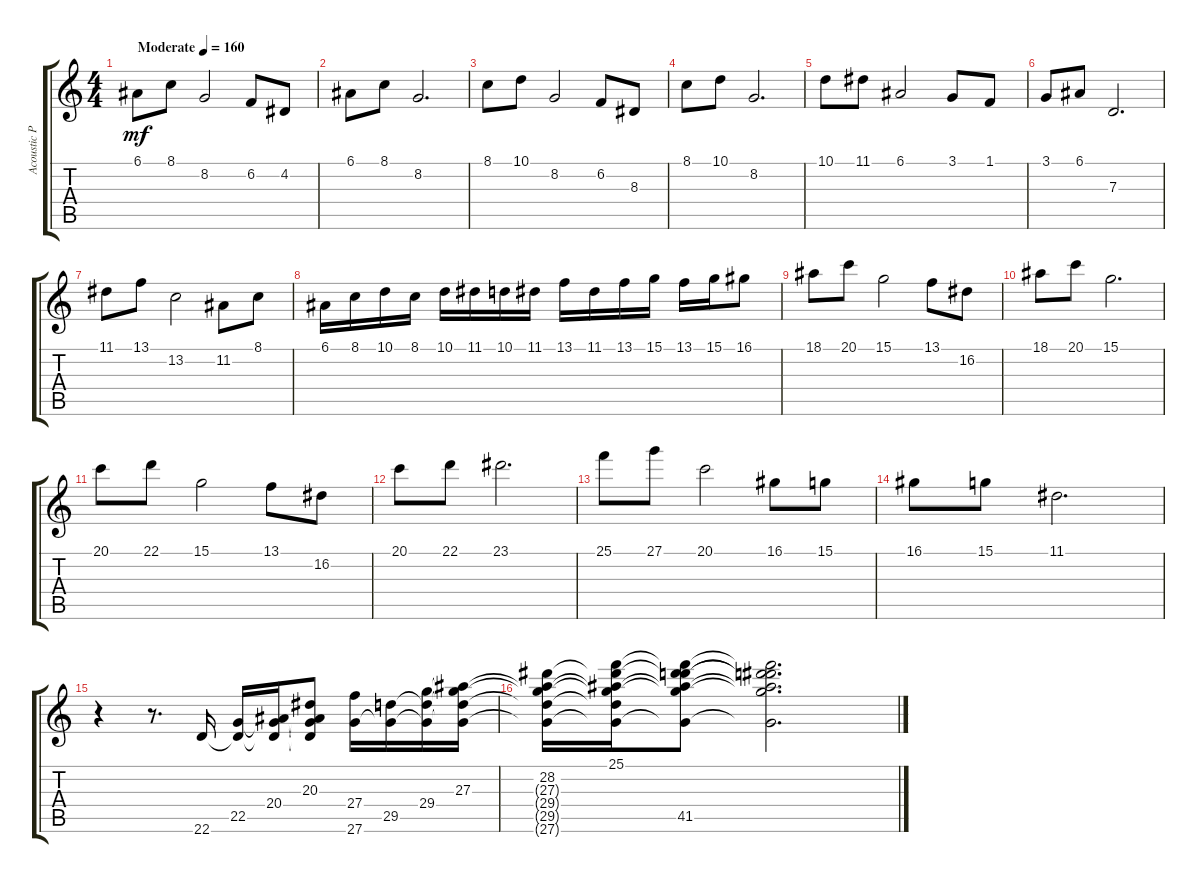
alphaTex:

\track ("Acoustic Piano (Staff 1)" "Acoustic P") {instrument acousticgrandpiano}
\staff {score tabs}
\tuning (E4 B3 G3 D3 A2 E2) {hide}
\ts (4 4)
\tempo (160 "Moderate")
\clef g2
\ks c
6.1.8{dy mf instrument acousticgrandpiano} 8.1.8 8.2.2 6.2.8 4.2.8 |
6.1.8 8.1.8 8.2.2{d} |
8.1.8 10.1.8 8.2.2 6.2.8 8.3.8 |
8.1.8 10.1.8 8.2.2{d} |
10.1.8 11.1.8 6.1.2 3.1.8 1.1.8 |
3.1.8 6.1.8 7.3.2{d} |
11.1.8 13.1.8 13.2.2 11.2.8 8.1.8 |
6.1.16 8.1.16 10.1.16 8.1.16 10.1.16 11.1.16 10.1.16 11.1.16 13.1.16 11.1.16 13.1.16 15.1.16 13.1.16 15.1.16 16.1.8 |
18.1.8 20.1.8 15.1.2 13.1.8 16.2.8 |
18.1.8 20.1.8 15.1.2{d} |
20.1.8 22.1.8 15.1.2 13.1.8 16.2.8 |
20.1.8 22.1.8 23.1.2{d} |
25.1.8 27.1.8 20.1.2 16.1.8 15.1.8 |
16.1.8 15.1.8 11.1.2{d} |
r.4 r.8{d} 22.6.16 (22.5 22.6{t}).16 (20.4 22.5{t} 22.6{t}).16 (20.3 20.4{t} 22.5{t} 22.6{t}).8 (27.4 27.6).16 (29.5 27.6{t}).16 (29.4 29.5{t} 27.6{t}).16 (27.3 29.4{t} 29.5{t} 27.6{t}).16 |
(28.2 27.3{t} 29.4{t} 29.5{t} 27.6{t}).16 (25.1 28.2{t} 27.3{t} 29.4{t} 29.5{t} 27.6{t}).16 (25.1{t} 28.2{t} 27.3{t} 29.4{t} 41.5 27.6{t}).8 (25.1{t} 28.2{t} 27.3{t} 29.4{t} 41.5{t} 27.6{t}).2{d}
